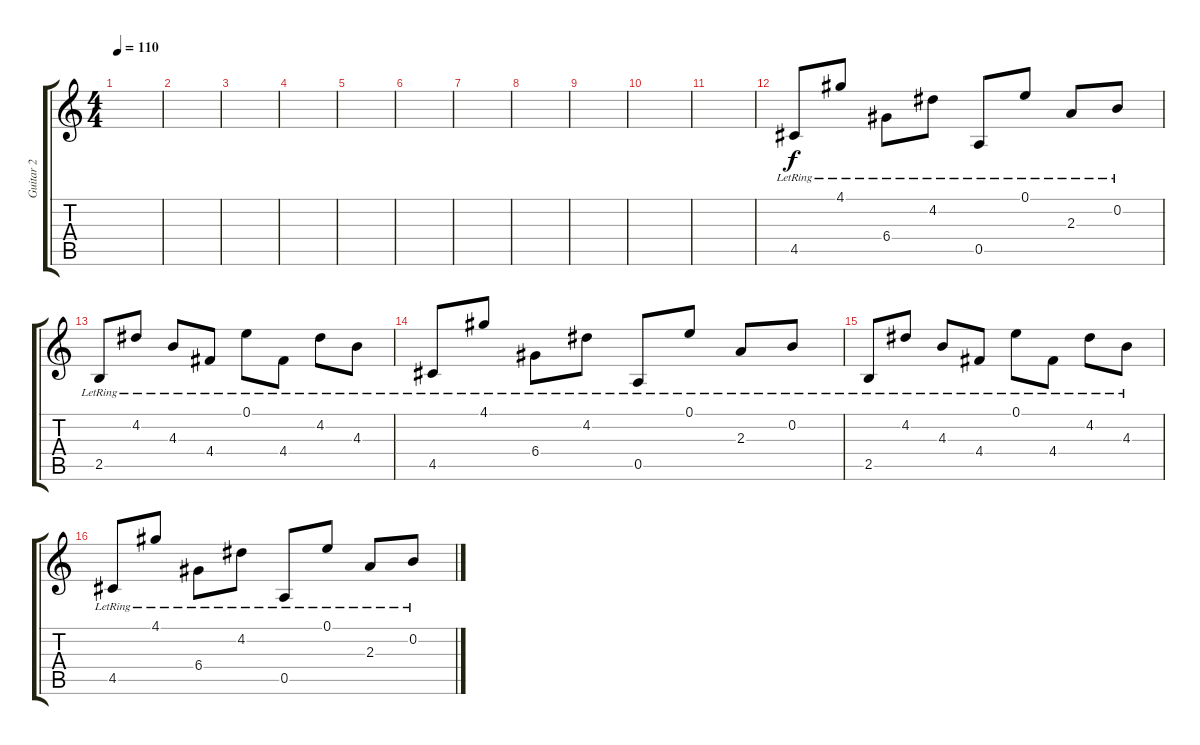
\track ("Guitar 2" "Guitar 2") {instrument acousticguitarsteel}
\staff {score tabs}
\tuning (E4 B3 G3 D3 A2 E2) {hide}
\ts (4 4)
\tempo 110
\clef g2
\ks c
|
|
|
|
|
|
|
|
|
|
|
4.5{lr}.8 4.1{lr}.8 6.4{lr}.8 4.2{lr}.8 0.5{lr}.8 0.1{lr}.8 2.3{lr}.8 0.2{lr}.8 |
2.5{lr}.8 4.2{lr}.8 4.3{lr}.8 4.4{lr}.8 0.1{lr}.8 4.4{lr}.8 4.2{lr}.8 4.3{lr}.8 |
4.5{lr}.8 4.1{lr}.8 6.4{lr}.8 4.2{lr}.8 0.5{lr}.8 0.1{lr}.8 2.3{lr}.8 0.2{lr}.8 |
2.5{lr}.8 4.2{lr}.8 4.3{lr}.8 4.4{lr}.8 0.1{lr}.8 4.4{lr}.8 4.2{lr}.8 4.3{lr}.8 |
4.5{lr}.8 4.1{lr}.8 6.4{lr}.8 4.2{lr}.8 0.5{lr}.8 0.1{lr}.8 2.3{lr}.8 0.2{lr}.8
